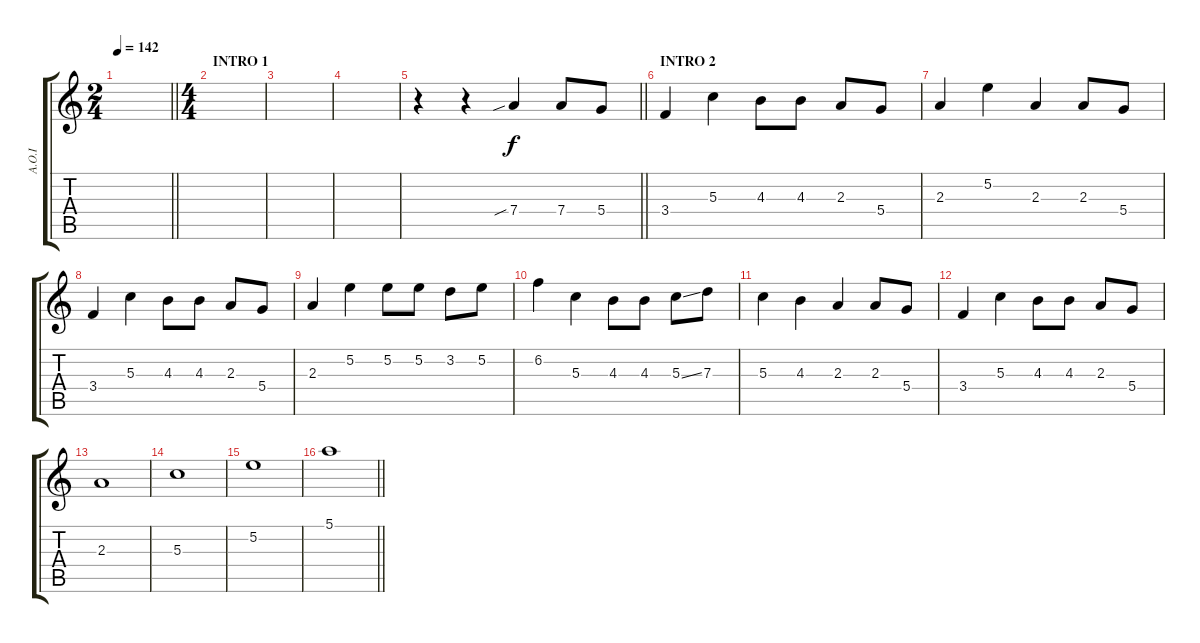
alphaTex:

\track ("A.O.I" "A.O.I") {instrument distortionguitar}
\staff {score tabs}
\tuning (E4 B3 G3 D3 A2 E2) {hide}
\ts (2 4)
\tempo 142
\clef g2
\barLineRight lightlight
\ks c
|
\ts (4 4)
\section ("" "INTRO 1")
|
|
|
\barLineRight lightlight
r.4{volume 13} r.4 7.4{sib}.4 7.4.8 5.4.8 |
\section ("" "INTRO 2")
3.4.4 5.3.4 4.3.8 4.3.8 2.3.8 5.4.8 |
2.3.4 5.2.4 2.3.4 2.3.8 5.4.8 |
3.4.4 5.3.4 4.3.8 4.3.8 2.3.8 5.4.8 |
2.3.4 5.2.4 5.2.8 5.2.8 3.2.8 5.2.8 |
6.2.4 5.3.4 4.3.8 4.3.8 5.3{ss}.8 7.3.8 |
5.3.4 4.3.4 2.3.4 2.3.8 5.4.8 |
3.4.4 5.3.4 4.3.8 4.3.8 2.3.8 5.4.8 |
2.3.1 |
5.3.1 |
5.2.1 |
\barLineRight lightlight
5.1.1{volume 10}
